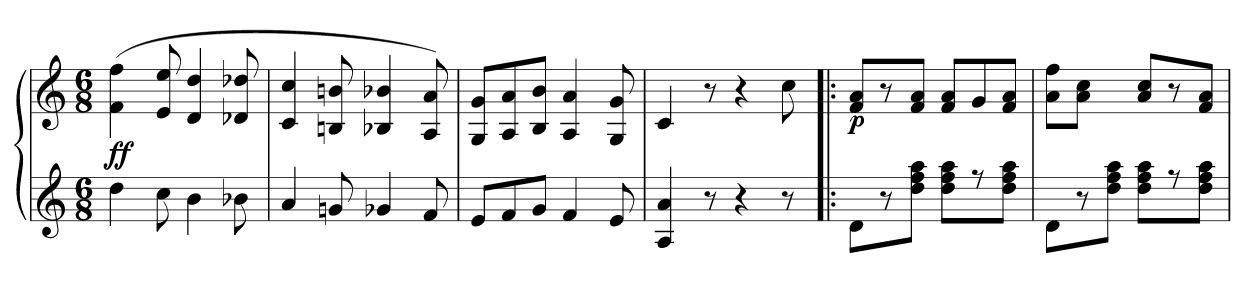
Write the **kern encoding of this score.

**kern	**kern	**dynam
*part1	*part1	*part1
*staff2	*staff1	*staff1/2
*M6/8	*M6/8	*
=1	=1	=1
!	!	!LO:DY:b
!	!	!LO:DY:n=1:b
4dd\	(>4f\ 4ff\	f f
8cc\	8e/ 8ee/	.
4b\	4d/ 4dd/	.
8b-X\	8d-X/ 8dd-X/	.
=2	=2	=2
4a/	4c/ 4cc/	.
8gn/	8Bn/ 8bn/	.
4g-X/	4B-X/ 4b-X/	.
8f/	8A/ 8a/)	.
=3	=3	=3
8e/L	8G/ 8g/L	.
8f/	8A/ 8a/	.
8g/J	8B/ 8b/J	.
4f/	4A/ 4a/	.
8e/	8G/ 8g/	.
=4	=4	=4
4A/ 4a/	4c/	.
8r	8r	.
4r	4r	.
8r	8cc\	.
=5!|:	=5!|:	=5!|:
!	!	!LO:DY:b
8d\L	8f/ 8a/L	p
8r	8r	.
8dd\ 8ff\ 8aa\J	8f/ 8a/J	.
8dd\ 8ff\ 8aa\L	8f/ 8a/L	.
8r	8g/	.
8dd\ 8ff\ 8aa\J	8f/ 8a/J	.
=6	=6	=6
8d\L	8a\ 8ff\L	.
8r	8a\ 8cc\J	.
8dd\ 8ff\ 8aa\J	8ryy	.
8dd\ 8ff\ 8aa\L	8a/ 8cc/L	.
8r	8r	.
8dd\ 8ff\ 8aa\J	8f/ 8a/J	.
=	=	=
*-	*-	*-
